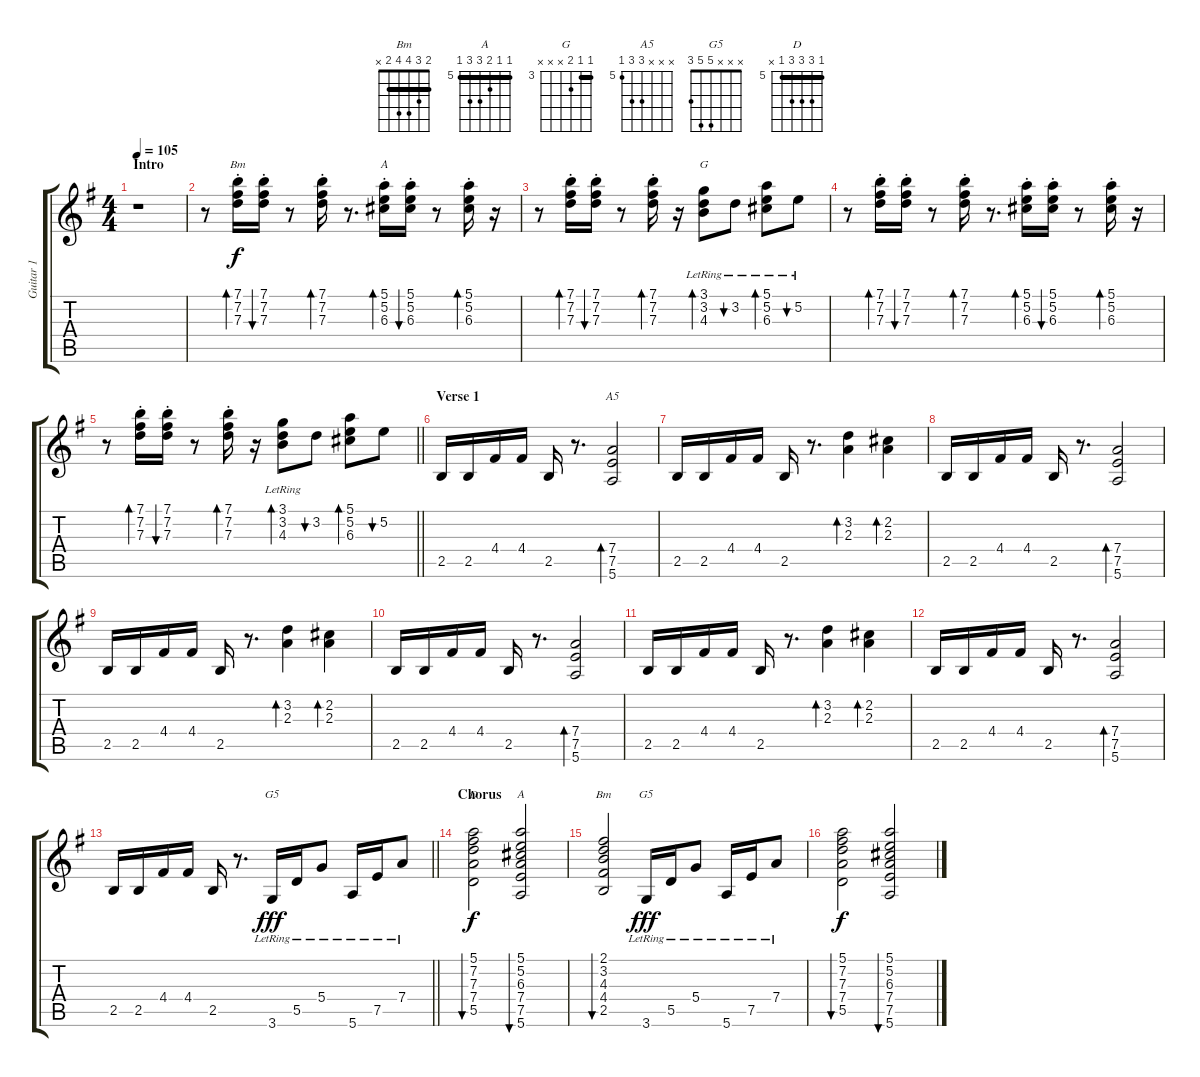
\track ("Guitar 1" "Guitar 1") {instrument distortionguitar}
\staff {score tabs}
\tuning (E4 B3 G3 D3 A2 E2) {hide}
\chord ("Bm" 7 7 7 x x x) {firstfret 7 barre 7}
\chord ("A" 5 5 6 x x x) {firstfret 5 barre 5}
\chord ("G" 3 3 4 x x x) {firstfret 3 barre 3}
\chord ("A5" x x x 7 7 5) {firstfret 5}
\chord ("G5" x x x 5 5 3) {firstfret 3}
\chord ("D" 5 7 7 7 5 x) {firstfret 5 barre 5}
\chord ("A" 5 5 6 7 7 5) {firstfret 5 barre 5}
\chord ("Bm" 2 3 4 4 2 x) {barre 2}
\chord ("G5" x x x 5 5 3)
\ts (4 4)
\section ("" "Intro")
\tempo 105
\clef g2
\ks g
r.1{dy f instrument distortionguitar} |
r.8 (7.1{st} 7.2{st} 7.3{st}).16{bd 30 ch "Bm"} (7.1{st} 7.2{st} 7.3{st}).16{bu 30} r.8 (7.1{st} 7.2{st} 7.3{st}).16{bd 30} r.8{d} (5.1{st} 5.2{st} 6.3{st}).16{bd 30 ch "A"} (5.1{st} 5.2{st} 6.3{st}).16{bu 30} r.8 (5.1{st} 5.2{st} 6.3{st}).16{bd 30} r.16 |
r.8 (7.1 7.2{st} 7.3{st}).16{bd 30} (7.1{st} 7.2{st} 7.3{st}).16{bu 30} r.8 (7.1{st} 7.2{st} 7.3{st}).16{bd 30} r.16 (3.1{lr} 3.2{lr} 4.3{lr}).8{bd 30 ch "G"} 3.2{lr}.8{bu 30} (5.1{lr} 5.2{lr} 6.3{lr}).8{bd 30} 5.2{lr}.8{bu 30} |
r.8 (7.1{st} 7.2{st} 7.3{st}).16{bd 30} (7.1{st} 7.2{st} 7.3{st}).16{bu 30} r.8 (7.1{st} 7.2{st} 7.3{st}).16{bd 30} r.8{d} (5.1{st} 5.2{st} 6.3{st}).16{bd 30} (5.1{st} 5.2{st} 6.3{st}).16{bu 30} r.8 (5.1{st} 5.2{st} 6.3{st}).16{bd 30} r.16 |
\barLineRight lightlight
r.8 (7.1 7.2{st} 7.3{st}).16{bd 30} (7.1{st} 7.2{st} 7.3{st}).16{bu 30} r.8 (7.1{st} 7.2{st} 7.3{st}).16{bd 30} r.16 (3.1{lr} 3.2{lr} 4.3{lr}).8{bd 30} 3.2.8{bu 30} (5.1 5.2 6.3).8{bd 30} 5.2.8{bu 30} |
\section ("" "Verse 1")
2.5.16{volume 8} 2.5.16 4.4.16 4.4.16 2.5.16 r.8{d} (7.4 7.5 5.6).2{bd 60 ch "A5"} |
2.5.16 2.5.16 4.4.16 4.4.16 2.5.16 r.8{d} (3.2 2.3).4{bd 60} (2.2 2.3).4{bd 60} |
2.5.16 2.5.16 4.4.16 4.4.16 2.5.16 r.8{d} (7.4 7.5 5.6).2{bd 60} |
2.5.16 2.5.16 4.4.16 4.4.16 2.5.16 r.8{d} (3.2 2.3).4{bd 60} (2.2 2.3).4{bd 60} |
2.5.16 2.5.16 4.4.16 4.4.16 2.5.16 r.8{d} (7.4 7.5 5.6).2{bd 60} |
2.5.16 2.5.16 4.4.16 4.4.16 2.5.16 r.8{d} (3.2 2.3).4{bd 60} (2.2 2.3).4{bd 60} |
2.5.16 2.5.16 4.4.16 4.4.16 2.5.16 r.8{d} (7.4 7.5 5.6).2{bd 60} |
\barLineRight lightlight
2.5.16 2.5.16 4.4.16 4.4.16 2.5.16 r.8{d} 3.6{lr}.16{ch "G5" dy fff} 5.5{lr}.16 5.4{lr}.8 5.6{lr}.16 7.5{lr}.16 7.4{lr}.8 |
\section ("" "Chorus")
(5.1 7.2 7.3 7.4 5.5).2{bu 240 ch "D" dy f volume 6} (5.1 5.2 6.3 7.4 7.5 5.6).2{bu 240 ch "A"} |
(2.1 3.2 4.3 4.4 2.5).2{bu 120 ch "Bm"} 3.6{lr}.16{ch "G5" dy fff} 5.5{lr}.16 5.4{lr}.8 5.6{lr}.16 7.5{lr}.16 7.4{lr}.8 |
(5.1 7.2 7.3 7.4 5.5).2{bu 240 dy f} (5.1 5.2 6.3 7.4 7.5 5.6).2{bu 240}
